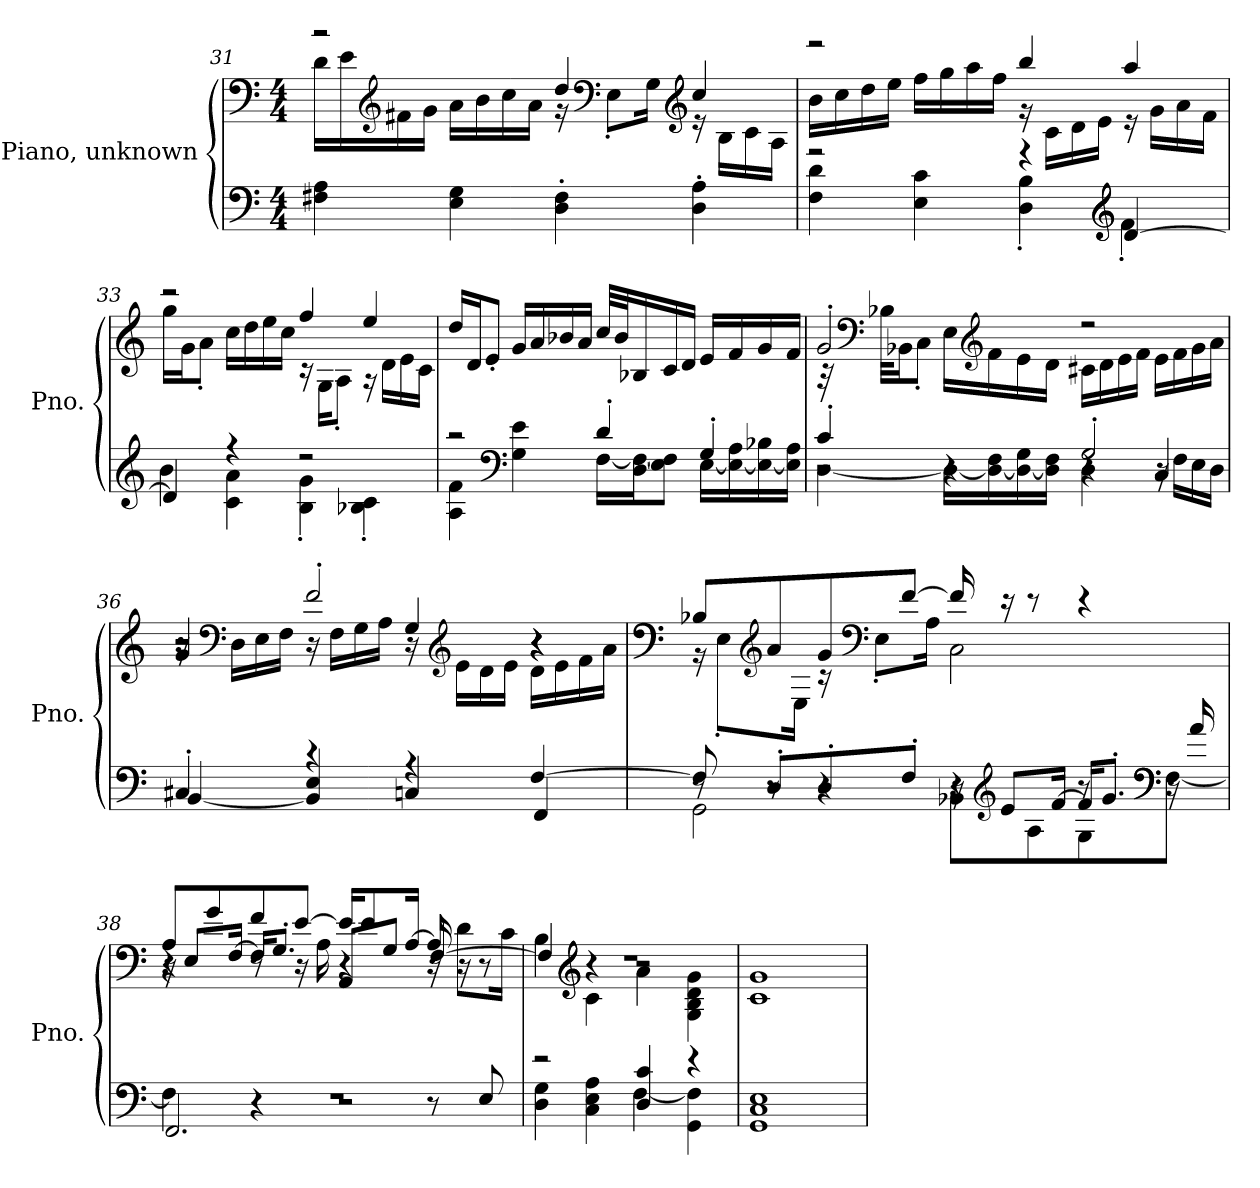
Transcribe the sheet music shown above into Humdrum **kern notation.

**kern	**kern
*part1	*part1
*staff2	*staff1
*I"Piano, unknown	*
*I'Pno.	*
!!LO:PB:g=z
*clefF4	*clefF4
*k[]	*k[]
*M4/4	*M4/4
=31	=31
*	*^
4F#X\ 4A\	2r	16d\LL
.	.	16e\
*	*clefG2	*
.	.	16f#X\
.	.	16g\JJ
4E\ 4G\	.	16a\LL
.	.	16b\
.	.	16cc\
.	.	16a\JJ
4D\' 4F#\'	4dd/	16r
*	*clefF4	*
.	.	8E'\L
.	.	16G\Jk
*	*clefG2	*
4D\' 4A\'	4cc/	16r
.	.	16B\LL
.	.	16c\
.	.	16A\JJ
=32	=32	=32
*^	*	*
2r	4F\ 4d\	2r	16b\LL
.	.	.	16cc\
.	.	.	16dd\
.	.	.	16ee\JJ
.	4E\ 4c\	.	16ff\LL
.	.	.	16gg\
.	.	.	16aa\
.	.	.	16ff\JJ
4r	4D\' 4B\'	4bb/	16r
.	.	.	16c\LL
.	.	.	16d\
.	.	.	16e\JJ
*clefG2	*	*	*
[4d/	4f'\	4aa/	16r
.	.	.	16g\LL
.	.	.	16a\
.	.	.	16f\JJ
!!LO:LB:g=z	!!
=33	=33	=33	=33
4d/]	4b\	2r	16gg\LL
.	.	.	16g\J
.	.	.	8a'\J
4r	4c\ 4a\	.	16cc\LL
.	.	.	16dd\
.	.	.	16ee\
.	.	.	16cc\JJ
2r	4B\' 4g\'	4ff/	16r
.	.	.	16G\KL
.	.	.	8A'\J
.	4B-X\' 4c\'	4ee/	16r
.	.	.	16d\LL
.	.	.	16e\
.	.	.	16c\JJ
*	*	*v	*v
=34	=34	=34
2r	4A\ 4f\	16dd/LL
.	.	16d/J
.	.	8e'/J
*clefF4	*	*
.	4G\ 4e\	16g/LL
.	.	16a/
.	.	16b-X/
.	.	16a/JJ
4d'/	[16F\LL	32cc/LLL
.	.	32b-/J
.	16D\ 16F\_J	16B-X/
.	8E\ 8F\]J	16c/
.	.	16d/JJ
4G'/	[16E\LL	16e/LL
.	16E\_ 16A\	16f/
.	16E\_ 16B-X\	16g/
.	16E\] 16A\JJ	16f/JJ
!!LO:LB:g=z
=35	=35	=35
*	*^	*^
4c'/	[4D\	2r	2g'/	32r
*	*	*	*clefF4	*
.	.	.	.	32B-X\KLL
.	.	.	.	16BB-X\J
.	.	.	.	8C'\J
4r	16D\LL_	.	.	16E\LL
*	*	*	*clefG2	*
.	16D\_ 16F\	.	.	16f\
.	16D\_ 16G\	.	.	16e\
.	16D\] 16F\JJ	.	.	16d\JJ
2G'/	4D\	4r	2r	16c#X\LL
.	.	.	.	16d\
.	.	.	.	16e\
.	.	.	.	16f\JJ
.	16r	4C/	.	16e\LL
.	16F\LL	.	.	16f\
.	16E\	.	.	16g\
.	16D\JJ	.	.	16a\JJ
*	*v	*v	*	*
=36	=36	=36	=36
*	*	*	*^
4C#X'/	[4BB/	4g/	16r	2r
*	*	*clefF4	*	*
.	.	.	16D\LL	.
.	.	.	16E\	.
.	.	.	16F\JJ	.
4r	4BB/] 4E/	2f'/	16r	.
.	.	.	16F\LL	.
.	.	.	16G\	.
.	.	.	16A\JJ	.
4r	4Cn/	.	16r	4G/
*	*	*clefG2	*	*
.	.	.	16e\LL	.
.	.	.	16d\	.
.	.	.	16e\JJ	.
[4F/	4FF/	4r	16d\LL	4r
.	.	.	16e\	.
.	.	.	16f\	.
.	.	.	16a\JJ	.
*v	*v	*	*	*
*	*v	*v	*v
!!LO:LB:g=z
=37	=37
*	*clefF4
*^	*^
*	*^	*	*
8F/]	2GG\	8r	8B-X/L	16r
.	.	.	.	8E'\L
*	*	*	*clefG2	*
8r	.	8D'/L	8a/	.
.	.	.	.	16E\Jk
4r	.	8D'/	8g/	16r
*	*	*	*clefF4	*
.	.	.	.	8E'\L
.	.	8F'/J	[8f/J	.
.	.	.	.	16A\Jk
16r	8BB-X\L	4r	16f/]	2C\
*clefG2	*	*	*	*
8e/L	.	.	16r	.
.	8A\	.	8r	.
[16f/Jk	.	.	.	.
16f/KL]	8G\	8r	4r	.
8.g'/J	.	.	.	.
*clefF4	*	*	*	*
.	[8F\J	16r	.	.
.	.	16a/	.	.
=38	=38	=38	=38	=38
*	*	*	*	*^
1r	4F\]	2.FF/	8A/L	4r	16r
.	.	.	.	.	8E/L
.	.	.	8g/	.	.
.	.	.	.	.	[16F/Jk
.	4r	.	8f/	8r	16F/KL]
.	.	.	.	.	8.G'/J
.	.	.	[8e/J	16r	.
.	.	.	.	16A\	.
.	2r	.	16e/KL]	4r	8AA/L
.	.	.	8e/	.	.
.	.	.	.	.	8G/J
.	.	.	[16A/Jk	.	.
.	.	8r	16A/]	16r	[4F/
.	.	.	16r	8d\L	.
.	.	8E/	8r	.	.
.	.	.	.	16c\Jk	.
*	*v	*v	*	*	*
!!LO:LB:g=z	!!	!!
=39	=39	=39	=39	=39
2r	4D\ 4G\	1r	4B\	4F/]
*	*	*clefG2	*	*
.	4C\ 4E\ 4A\	.	4c\	4r
4D/ 4c/	[4F\	.	4a\	2r
4r	4GG\ 4F\]	.	4G\ 4B\ 4d\ 4g\	.
*v	*v	*	*	*
*	*v	*v	*v
=40	=40
1GG 1C 1E	1c 1g
=	=
*-	*-
